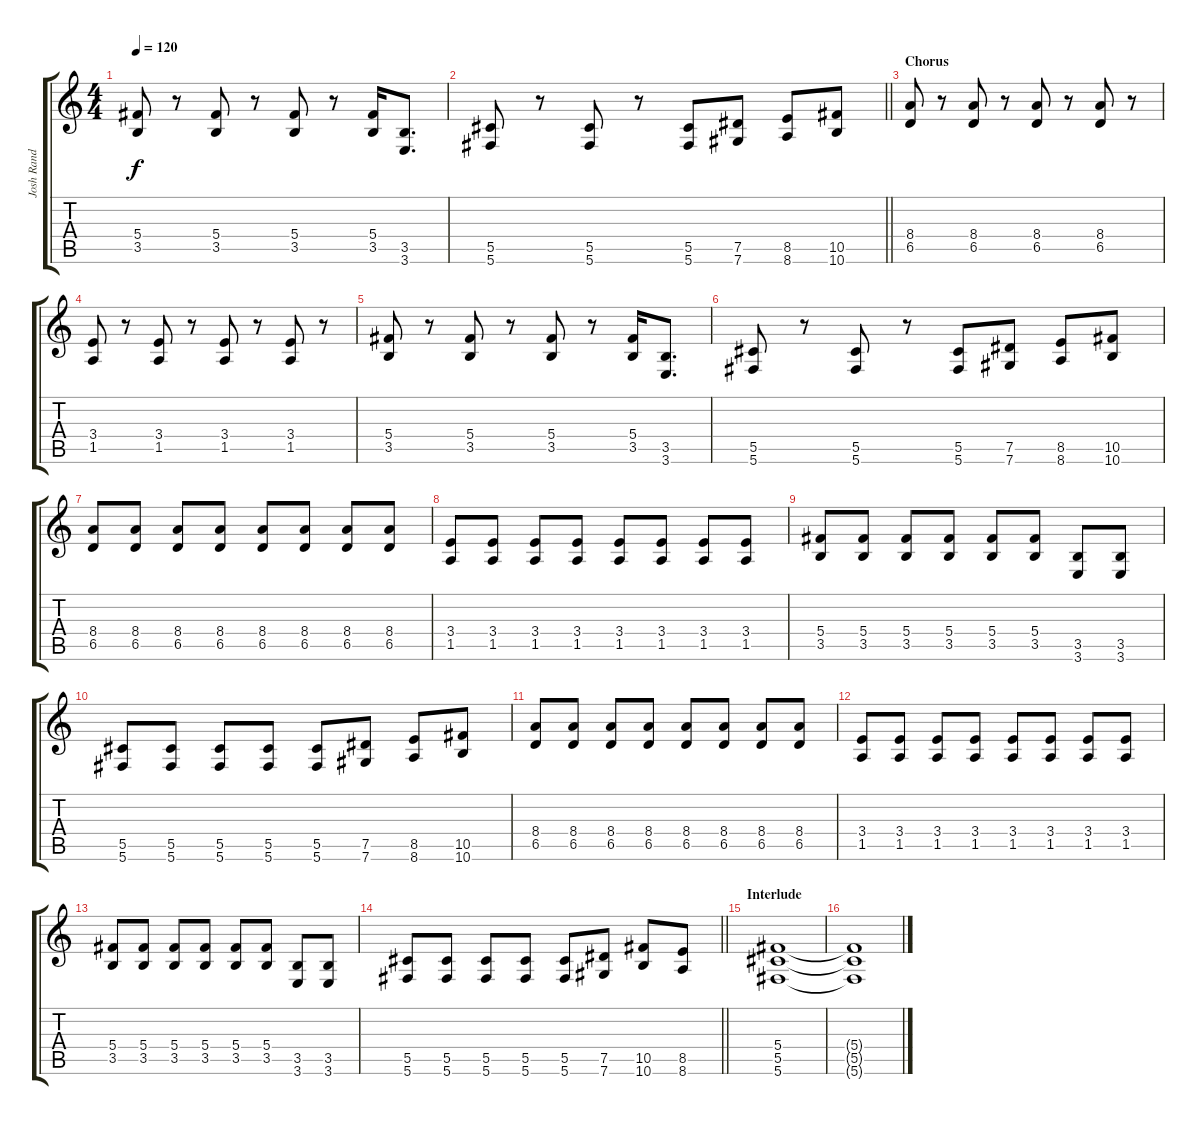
\track ("Josh Rand" "Josh Rand") {instrument distortionguitar}
\staff {score tabs}
\tuning (Eb4 Bb3 Gb3 Db3 Ab2 Db2) {hide}
\ts (4 4)
\tempo 120
\clef g2
\ks c
(5.4 3.5).8{dy f} r.8 (5.4 3.5).8 r.8 (5.4 3.5).8 r.8 (5.4 3.5).16 (3.5 3.6).8{d} |
\barLineRight lightlight
(5.5 5.6).8 r.8 (5.5 5.6).8 r.8 (5.5 5.6).8 (7.5 7.6).8 (8.5 8.6).8 (10.5 10.6).8 |
\section ("" "Chorus")
(8.4 6.5).8 r.8 (8.4 6.5).8 r.8 (8.4 6.5).8 r.8 (8.4 6.5).8 r.8 |
(3.4 1.5).8 r.8 (3.4 1.5).8 r.8 (3.4 1.5).8 r.8 (3.4 1.5).8 r.8 |
(5.4 3.5).8 r.8 (5.4 3.5).8 r.8 (5.4 3.5).8 r.8 (5.4 3.5).16 (3.5 3.6).8{d} |
(5.5 5.6).8 r.8 (5.5 5.6).8 r.8 (5.5 5.6).8 (7.5 7.6).8 (8.5 8.6).8 (10.5 10.6).8 |
(8.4 6.5).8 (8.4 6.5).8 (8.4 6.5).8 (8.4 6.5).8 (8.4 6.5).8 (8.4 6.5).8 (8.4 6.5).8 (8.4 6.5).8 |
(3.4 1.5).8 (3.4 1.5).8 (3.4 1.5).8 (3.4 1.5).8 (3.4 1.5).8 (3.4 1.5).8 (3.4 1.5).8 (3.4 1.5).8 |
(5.4 3.5).8 (5.4 3.5).8 (5.4 3.5).8 (5.4 3.5).8 (5.4 3.5).8 (5.4 3.5).8 (3.5 3.6).8 (3.5 3.6).8 |
(5.5 5.6).8 (5.5 5.6).8 (5.5 5.6).8 (5.5 5.6).8 (5.5 5.6).8 (7.5 7.6).8 (8.5 8.6).8 (10.5 10.6).8 |
(8.4 6.5).8 (8.4 6.5).8 (8.4 6.5).8 (8.4 6.5).8 (8.4 6.5).8 (8.4 6.5).8 (8.4 6.5).8 (8.4 6.5).8 |
(3.4 1.5).8 (3.4 1.5).8 (3.4 1.5).8 (3.4 1.5).8 (3.4 1.5).8 (3.4 1.5).8 (3.4 1.5).8 (3.4 1.5).8 |
(5.4 3.5).8 (5.4 3.5).8 (5.4 3.5).8 (5.4 3.5).8 (5.4 3.5).8 (5.4 3.5).8 (3.5 3.6).8 (3.5 3.6).8 |
\barLineRight lightlight
(5.5 5.6).8 (5.5 5.6).8 (5.5 5.6).8 (5.5 5.6).8 (5.5 5.6).8 (7.5 7.6).8 (10.5 10.6).8 (8.5 8.6).8 |
\section ("" "Interlude")
(5.4 5.5 5.6).1 |
(5.4{t} 5.5{t} 5.6{t}).1
